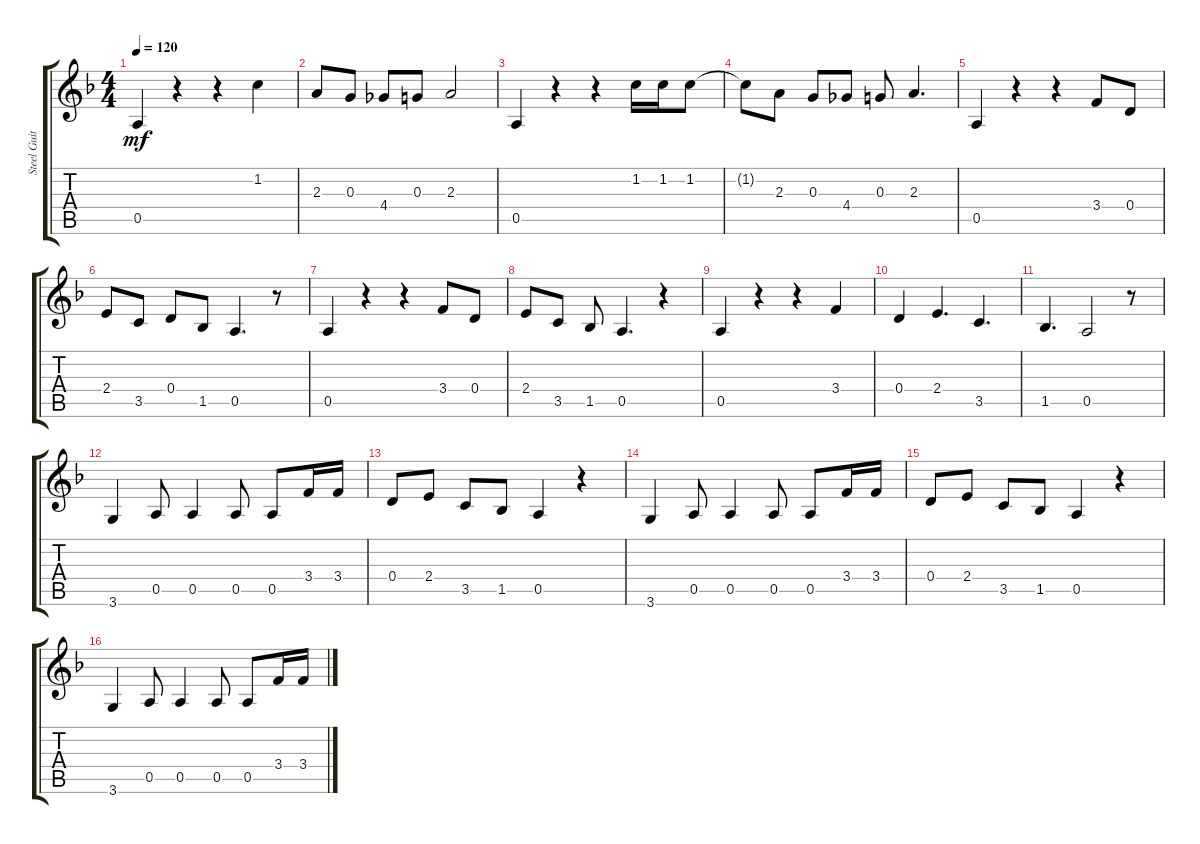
\track ("Steel Guitar" "Steel Guit") {instrument acousticguitarsteel}
\staff {score tabs}
\tuning (E4 B3 G3 D3 A2 E2) {hide}
\ts (4 4)
\tempo 120
\clef g2
\ks f
0.5.4{dy mf} r.4 r.4 1.2.4 |
2.3.8 0.3.8 4.4.8 0.3.8 2.3.2 |
0.5.4 r.4 r.4 1.2.16 1.2.16 1.2.8 |
1.2{t}.8 2.3.8 0.3.8 4.4.8 0.3.8 2.3.4{d} |
0.5.4 r.4 r.4 3.4.8 0.4.8 |
2.4.8 3.5.8 0.4.8 1.5.8 0.5.4{d} r.8 |
0.5.4 r.4 r.4 3.4.8 0.4.8 |
2.4.8 3.5.8 1.5.8 0.5.4{d} r.4 |
0.5.4 r.4 r.4 3.4.4 |
0.4.4 2.4.4{d} 3.5.4{d} |
1.5.4{d} 0.5.2 r.8 |
3.6.4 0.5.8 0.5.4 0.5.8 0.5.8 3.4.16 3.4.16 |
0.4.8 2.4.8 3.5.8 1.5.8 0.5.4 r.4 |
3.6.4 0.5.8 0.5.4 0.5.8 0.5.8 3.4.16 3.4.16 |
0.4.8 2.4.8 3.5.8 1.5.8 0.5.4 r.4 |
3.6.4 0.5.8 0.5.4 0.5.8 0.5.8 3.4.16 3.4.16
